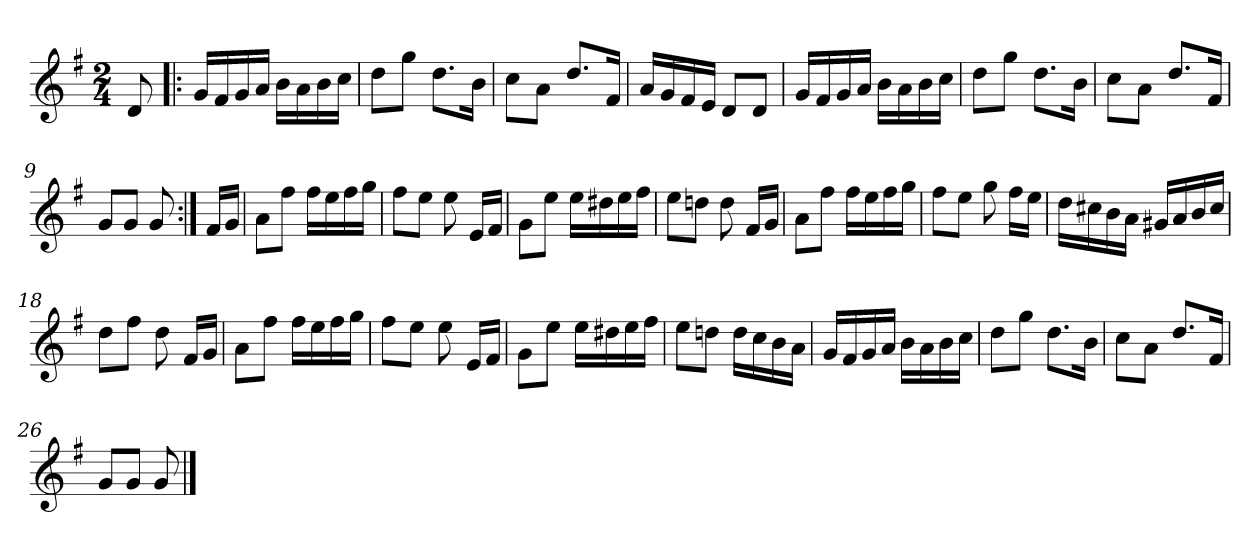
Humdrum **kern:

**kern
*part1
*staff1
*clefG2
*k[f#]
*G:
*M2/4
=1
8d/
=2!|:
16g/LL
16f#/
16g/
16a/JJ
16b\LL
16a\
16b\
16cc\JJ
=3
8dd\L
8gg\J
8.dd\L
16b\Jk
=4
8cc\L
8a\J
8.dd/L
16f#/Jk
=5
16a/LL
16g/
16f#/
16e/JJ
8d/L
8d/J
=6
16g/LL
16f#/
16g/
16a/JJ
16b\LL
16a\
16b\
16cc\JJ
=7
8dd\L
8gg\J
8.dd\L
16b\Jk
=8
8cc\L
8a\J
8.dd/L
16f#/Jk
!!LO:LB:g=z
=9
8g/L
8g/J
8g/
=10:|!
16f#/LL
16g/JJ
=11
8a\L
8ff#\J
16ff#\LL
16ee\
16ff#\
16gg\JJ
=12
8ff#\L
8ee\J
8ee\
16e/LL
16f#/JJ
=13
8g\L
8ee\J
16ee\LL
16dd#X\
16ee\
16ff#\JJ
=14
8ee\L
8ddn\J
8dd\
16f#/LL
16g/JJ
=15
8a\L
8ff#\J
16ff#\LL
16ee\
16ff#\
16gg\JJ
=16
8ff#\L
8ee\J
8gg\
16ff#\LL
16ee\JJ
!!LO:LB:g=z
=17
16dd\LL
16cc#X\
16b\
16a\JJ
16g#X/LL
16a/
16b/
16cc#/JJ
=18
8dd\L
8ff#\J
8dd\
16f#/LL
16g/JJ
=19
8a\L
8ff#\J
16ff#\LL
16ee\
16ff#\
16gg\JJ
=20
8ff#\L
8ee\J
8ee\
16e/LL
16f#/JJ
=21
8g\L
8ee\J
16ee\LL
16dd#X\
16ee\
16ff#\JJ
=22
8ee\L
8ddn\J
16dd\LL
16cc\
16b\
16a\JJ
=23
16g/LL
16f#/
16g/
16a/JJ
16b\LL
16a\
16b\
16cc\JJ
!!LO:LB:g=z
=24
8dd\L
8gg\J
8.dd\L
16b\Jk
=25
8cc\L
8a\J
8.dd/L
16f#/Jk
=26
8g/L
8g/J
8g/
==
*-
